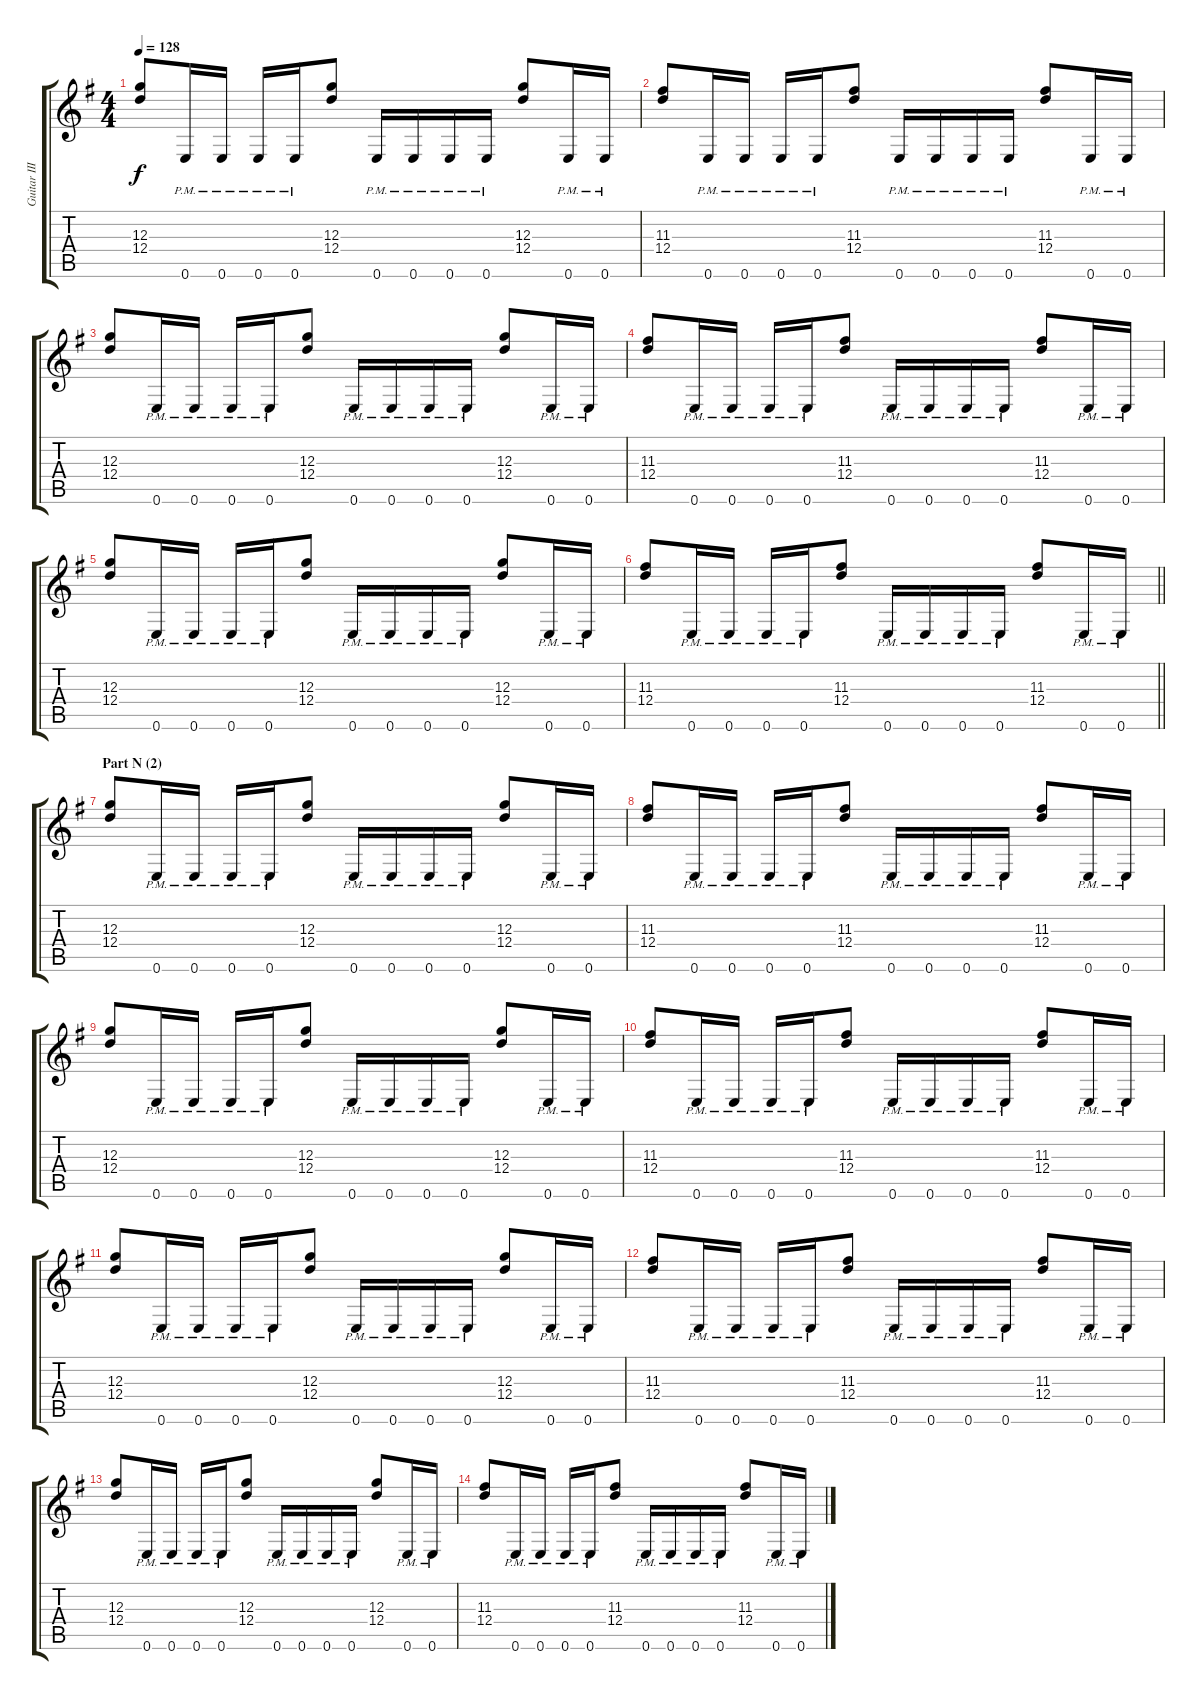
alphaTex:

\track ("Guitar III (Kazuma)" "Guitar III") {instrument distortionguitar}
\staff {score tabs}
\tuning (E4 B3 G3 D3 A2 E2) {hide}
\ts (4 4)
\tempo 128
\clef g2
\ks g
(12.3 12.4).8{dy f} 0.6{pm}.16 0.6{pm}.16 0.6{pm}.16 0.6{pm}.16 (12.3 12.4).8 0.6{pm}.16 0.6{pm}.16 0.6{pm}.16 0.6{pm}.16 (12.3 12.4).8 0.6{pm}.16 0.6{pm}.16 |
(11.3 12.4).8 0.6{pm}.16 0.6{pm}.16 0.6{pm}.16 0.6{pm}.16 (11.3 12.4).8 0.6{pm}.16 0.6{pm}.16 0.6{pm}.16 0.6{pm}.16 (11.3 12.4).8 0.6{pm}.16 0.6{pm}.16 |
(12.3 12.4).8 0.6{pm}.16 0.6{pm}.16 0.6{pm}.16 0.6{pm}.16 (12.3 12.4).8 0.6{pm}.16 0.6{pm}.16 0.6{pm}.16 0.6{pm}.16 (12.3 12.4).8 0.6{pm}.16 0.6{pm}.16 |
(11.3 12.4).8 0.6{pm}.16 0.6{pm}.16 0.6{pm}.16 0.6{pm}.16 (11.3 12.4).8 0.6{pm}.16 0.6{pm}.16 0.6{pm}.16 0.6{pm}.16 (11.3 12.4).8 0.6{pm}.16 0.6{pm}.16 |
(12.3 12.4).8 0.6{pm}.16 0.6{pm}.16 0.6{pm}.16 0.6{pm}.16 (12.3 12.4).8 0.6{pm}.16 0.6{pm}.16 0.6{pm}.16 0.6{pm}.16 (12.3 12.4).8 0.6{pm}.16 0.6{pm}.16 |
\barLineRight lightlight
(11.3 12.4).8 0.6{pm}.16 0.6{pm}.16 0.6{pm}.16 0.6{pm}.16 (11.3 12.4).8 0.6{pm}.16 0.6{pm}.16 0.6{pm}.16 0.6{pm}.16 (11.3 12.4).8 0.6{pm}.16 0.6{pm}.16 |
\section ("" "Part N (2)")
(12.3 12.4).8 0.6{pm}.16 0.6{pm}.16 0.6{pm}.16 0.6{pm}.16 (12.3 12.4).8 0.6{pm}.16 0.6{pm}.16 0.6{pm}.16 0.6{pm}.16 (12.3 12.4).8 0.6{pm}.16 0.6{pm}.16 |
(11.3 12.4).8 0.6{pm}.16 0.6{pm}.16 0.6{pm}.16 0.6{pm}.16 (11.3 12.4).8 0.6{pm}.16 0.6{pm}.16 0.6{pm}.16 0.6{pm}.16 (11.3 12.4).8 0.6{pm}.16 0.6{pm}.16 |
(12.3 12.4).8 0.6{pm}.16 0.6{pm}.16 0.6{pm}.16 0.6{pm}.16 (12.3 12.4).8 0.6{pm}.16 0.6{pm}.16 0.6{pm}.16 0.6{pm}.16 (12.3 12.4).8 0.6{pm}.16 0.6{pm}.16 |
(11.3 12.4).8 0.6{pm}.16 0.6{pm}.16 0.6{pm}.16 0.6{pm}.16 (11.3 12.4).8 0.6{pm}.16 0.6{pm}.16 0.6{pm}.16 0.6{pm}.16 (11.3 12.4).8 0.6{pm}.16 0.6{pm}.16 |
(12.3 12.4).8 0.6{pm}.16 0.6{pm}.16 0.6{pm}.16 0.6{pm}.16 (12.3 12.4).8 0.6{pm}.16 0.6{pm}.16 0.6{pm}.16 0.6{pm}.16 (12.3 12.4).8 0.6{pm}.16 0.6{pm}.16 |
(11.3 12.4).8 0.6{pm}.16 0.6{pm}.16 0.6{pm}.16 0.6{pm}.16 (11.3 12.4).8 0.6{pm}.16 0.6{pm}.16 0.6{pm}.16 0.6{pm}.16 (11.3 12.4).8 0.6{pm}.16 0.6{pm}.16 |
(12.3 12.4).8 0.6{pm}.16 0.6{pm}.16 0.6{pm}.16 0.6{pm}.16 (12.3 12.4).8 0.6{pm}.16 0.6{pm}.16 0.6{pm}.16 0.6{pm}.16 (12.3 12.4).8 0.6{pm}.16 0.6{pm}.16 |
(11.3 12.4).8 0.6{pm}.16 0.6{pm}.16 0.6{pm}.16 0.6{pm}.16 (11.3 12.4).8 0.6{pm}.16 0.6{pm}.16 0.6{pm}.16 0.6{pm}.16 (11.3 12.4).8 0.6{pm}.16 0.6{pm}.16
